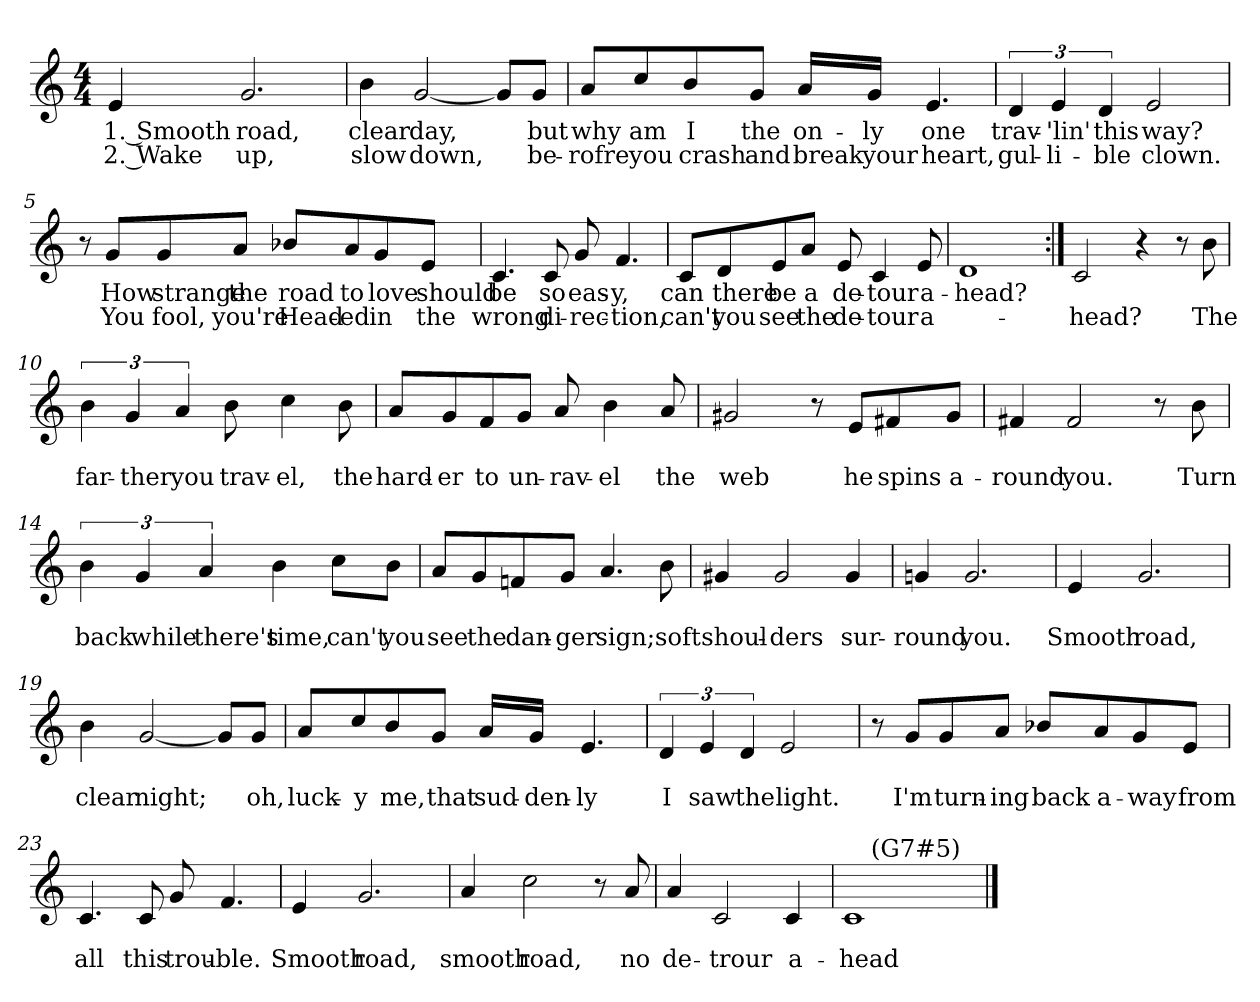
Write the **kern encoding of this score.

**kern	**text	**text
*part1	*part1	*part1
*staff1	*staff1	*staff1
*clefG2	*	*
*k[]	*	*
*C:	*	*
*M4/4	*	*
=1	=1	=1
!	!LO:LY:b	!LO:LY:b
4e/	1. Smooth	2. Wake
!	!LO:LY:b	!LO:LY:b
2.g/	road,	up,
=2	=2	=2
!	!LO:LY:b	!LO:LY:b
4b\	clear	slow
!	!LO:LY:b	!LO:LY:b
[2g/	day,	down,
8g/L]	.	.
!	!LO:LY:b	!LO:LY:b
8g/J	but	be-
=3	=3	=3
!	!LO:LY:b	!LO:LY:b
8a/L	why	-rofre
!	!LO:LY:b	!LO:LY:b
8cc/	am	you
!	!LO:LY:b	!LO:LY:b
8b/	I	crash
!	!LO:LY:b	!LO:LY:b
8g/J	the	and
!	!LO:LY:b	!LO:LY:b
16a/LL	on-	break
!	!LO:LY:b	!LO:LY:b
16g/JJ	-ly	your
!	!LO:LY:b	!LO:LY:b
4.e/	one	heart,
!!LO:LB:g=z
=4	=4	=4
!	!LO:LY:b	!LO:LY:b
6d/	trav-	gul-
!	!LO:LY:b	!LO:LY:b
6e/	-'lin'	-li-
!	!LO:LY:b	!LO:LY:b
6d/	this	-ble
!	!LO:LY:b	!LO:LY:b
2e/	way?	clown.
=5	=5	=5
8r	.	.
!	!LO:LY:b	!LO:LY:b
8g/L	How	You
!	!LO:LY:b	!LO:LY:b
8g/	strange	fool,
!	!LO:LY:b	!LO:LY:b
8a/J	the	you're
!	!LO:LY:b	!LO:LY:b
8b-X/L	road	Head-
!	!LO:LY:b	!LO:LY:b
8a/	to	-ed
!	!LO:LY:b	!LO:LY:b
8g/	love	in
!	!LO:LY:b	!LO:LY:b
8e/J	should	the
=6	=6	=6
!	!LO:LY:b	!LO:LY:b
4.c/	be	wrong
!	!LO:LY:b	!LO:LY:b
8c/	so	di-
!	!LO:LY:b	!LO:LY:b
8g/	eas-	-rec-
!	!LO:LY:b	!LO:LY:b
4.f/	-y,	-tion,
!!LO:LB:g=z
=7	=7	=7
!	!LO:LY:b	!LO:LY:b
8c/L	can	can't
!	!LO:LY:b	!LO:LY:b
8d/	there	you
!	!LO:LY:b	!LO:LY:b
8e/	be	see
!	!LO:LY:b	!LO:LY:b
8a/J	a	the
!	!LO:LY:b	!LO:LY:b
8e/	de-	de-
!	!LO:LY:b	!LO:LY:b
4c/	-tour	-tour
!	!LO:LY:b	!LO:LY:b
8e/	a-	a-
=8	=8	=8
!	!LO:LY:b	!
1d	-head?	.
=9:|!	=9:|!	=9:|!
!	!	!LO:LY:b
2c/	.	-head?
4r	.	.
8r	.	.
!	!	!LO:LY:b
8b\	.	The
!!LO:LB:g=z
=10	=10	=10
!	!	!LO:LY:b
6b\	.	far-
!	!	!LO:LY:b
6g/	.	-ther
!	!	!LO:LY:b
6a/	.	you
!	!	!LO:LY:b
8b\	.	trav-
!	!	!LO:LY:b
4cc\	.	-el,
!	!	!LO:LY:b
8b\	.	the
=11	=11	=11
!	!	!LO:LY:b
8a/L	.	hard-
!	!	!LO:LY:b
8g/	.	-er
!	!	!LO:LY:b
8f/	.	to
!	!	!LO:LY:b
8g/J	.	un-
!	!	!LO:LY:b
8a/	.	-rav-
!	!	!LO:LY:b
4b\	.	-el
!	!	!LO:LY:b
8a/	.	the
=12	=12	=12
!	!	!LO:LY:b
2g#X/	.	web
8r	.	.
!	!	!LO:LY:b
8e/L	.	he
!	!	!LO:LY:b
8f#X/	.	spins
!	!	!LO:LY:b
8g#/J	.	a-
=13	=13	=13
!	!	!LO:LY:b
4f#X/	.	-round
!	!	!LO:LY:b
2f#/	.	you.
8r	.	.
!	!	!LO:LY:b
8b\	.	Turn
!!LO:LB:g=z
=14	=14	=14
!	!	!LO:LY:b
6b\	.	back
!	!	!LO:LY:b
6g/	.	while
!	!	!LO:LY:b
6a/	.	there's
!	!	!LO:LY:b
4b\	.	time,
!	!	!LO:LY:b
8cc\L	.	can't
!	!	!LO:LY:b
8b\J	.	you
=15	=15	=15
!	!	!LO:LY:b
8a/L	.	see
!	!	!LO:LY:b
8g/	.	the
!	!	!LO:LY:b
8fni/	.	dan-
!	!	!LO:LY:b
8g/J	.	-ger
!	!	!LO:LY:b
4.a/	.	sign;
!	!	!LO:LY:b
8b\	.	soft
=16	=16	=16
!	!	!LO:LY:b
4g#X/	.	shoul-
!	!	!LO:LY:b
2g#/	.	-ders
!	!	!LO:LY:b
4g#/	.	sur-
=17	=17	=17
!	!	!LO:LY:b
4gni/	.	-round
!	!	!LO:LY:b
2.g/	.	you.
!!LO:LB:g=z
=18	=18	=18
!	!	!LO:LY:b
4e/	.	Smooth
!	!	!LO:LY:b
2.g/	.	road,
=19	=19	=19
!	!	!LO:LY:b
4b\	.	clear
!	!	!LO:LY:b
[2g/	.	night;
8g/L]	.	.
!	!	!LO:LY:b
8g/J	.	oh,
=20	=20	=20
!	!	!LO:LY:b
8a/L	.	luck-
!	!	!LO:LY:b
8cc/	.	-y
!	!	!LO:LY:b
8b/	.	me,
!	!	!LO:LY:b
8g/J	.	that
!	!	!LO:LY:b
16a/LL	.	sud-
!	!	!LO:LY:b
16g/JJ	.	-den-
!	!	!LO:LY:b
4.e/	.	-ly
=21	=21	=21
!	!	!LO:LY:b
6d/	.	I
!	!	!LO:LY:b
6e/	.	saw
!	!	!LO:LY:b
6d/	.	the
!	!	!LO:LY:b
2e/	.	light.
!!LO:LB:g=z
=22	=22	=22
8r	.	.
!	!	!LO:LY:b
8g/L	.	I'm
!	!	!LO:LY:b
8g/	.	turn-
!	!	!LO:LY:b
8a/J	.	-ing
!	!	!LO:LY:b
8b-X/L	.	back
!	!	!LO:LY:b
8a/	.	a-
!	!	!LO:LY:b
8g/	.	-way
!	!	!LO:LY:b
8e/J	.	from
=23	=23	=23
!	!	!LO:LY:b
4.c/	.	all
!	!	!LO:LY:b
8c/	.	this
!	!	!LO:LY:b
8g/	.	trou-
!	!	!LO:LY:b
4.f/	.	-ble.
=24	=24	=24
!	!	!LO:LY:b
4e/	.	Smooth
!	!	!LO:LY:b
2.g/	.	road,
=25	=25	=25
!	!	!LO:LY:b
4a/	.	smooth
!	!	!LO:LY:b
2cc\	.	road,
8r	.	.
!	!	!LO:LY:b
8a/	.	no
!!LO:LB:g=z
=26	=26	=26
!	!	!LO:LY:b
4a/	.	de-
!	!	!LO:LY:b
2c/	.	-trour
!	!	!LO:LY:b
4c/	.	a-
=27	=27	=27
!	!	!LO:LY:b
*^	*	*
1c	2ryy	.	-head
!	!LO:TX:a:cj:t=(G7#5)	!	!
.	2ryy	.	.
*v	*v	*	*
==	==	==
*-	*-	*-
